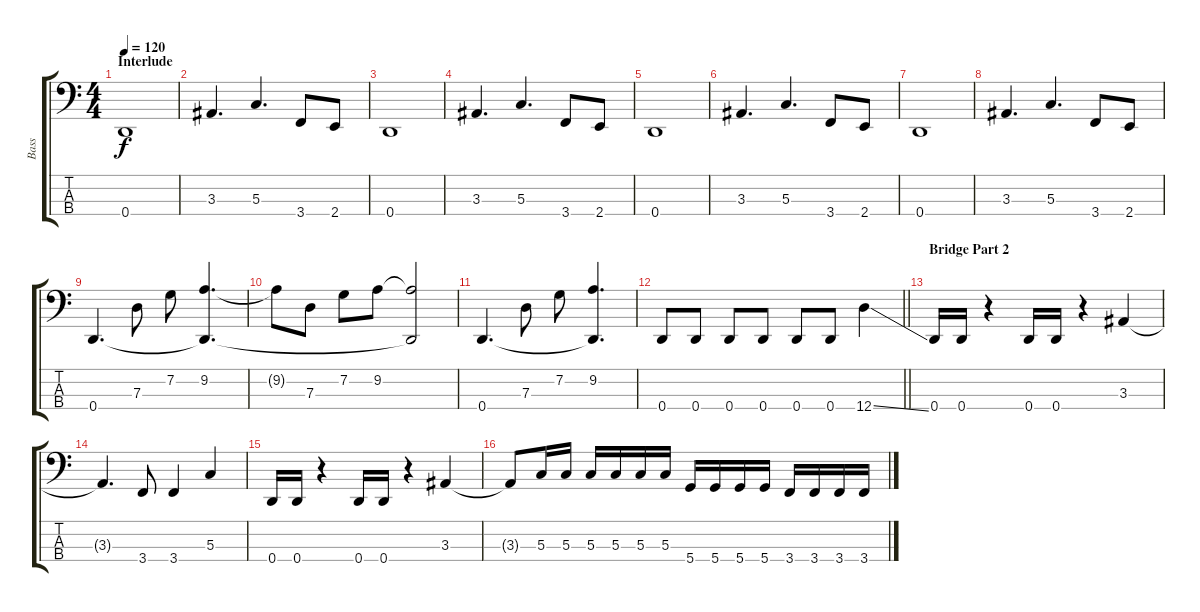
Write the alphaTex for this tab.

\track ("Bass" "Bass") {instrument electricbasspick}
\staff {score tabs}
\tuning (F2 C2 G1 D1) {hide}
\ts (4 4)
\section ("" "Interlude")
\tempo 120
\clef f4
\ks c
0.4.1{dy f} |
3.3.4{d} 5.3.4{d} 3.4.8 2.4.8 |
0.4.1 |
3.3.4{d} 5.3.4{d} 3.4.8 2.4.8 |
0.4.1 |
3.3.4{d} 5.3.4{d} 3.4.8 2.4.8 |
0.4.1 |
3.3.4{d} 5.3.4{d} 3.4.8 2.4.8 |
0.4.4{d} 7.3.8 7.2.8 (9.2 0.4{t}).4{d} |
9.2{t}.8 7.3.8 7.2.8 9.2.8 (9.2{t} 0.4{t}).2 |
0.4.4{d} 7.3.8 7.2.8 (9.2 0.4{t}).4{d} |
\barLineRight lightlight
0.4.8 0.4.8 0.4.8 0.4.8 0.4.8 0.4.8 12.4{ss}.4 |
\section ("" "Bridge Part 2")
0.4.16 0.4.16 r.4 0.4.16 0.4.16 r.4 3.3.4 |
3.3{t}.4{d} 3.4.8 3.4.4 5.3.4 |
0.4.16 0.4.16 r.4 0.4.16 0.4.16 r.4 3.3.4 |
3.3{t}.8 5.3.16 5.3.16 5.3.16 5.3.16 5.3.16 5.3.16 5.4.16 5.4.16 5.4.16 5.4.16 3.4.16 3.4.16 3.4.16 3.4.16
